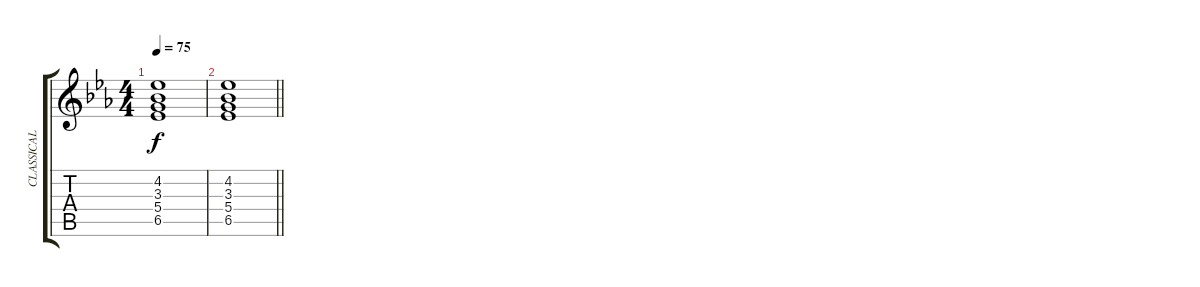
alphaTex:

\track ("CLASSICAL GUITAR" "CLASSICAL ") {instrument acousticguitarnylon}
\staff {score tabs}
\tuning (E4 B3 G3 D3 A2 E2) {hide}
\ts (4 4)
\tempo 75
\clef g2
\ks eb
(4.2 3.3 5.4 6.5).1{dy f} |
\barLineRight lightlight
(4.2 3.3 5.4 6.5).1
